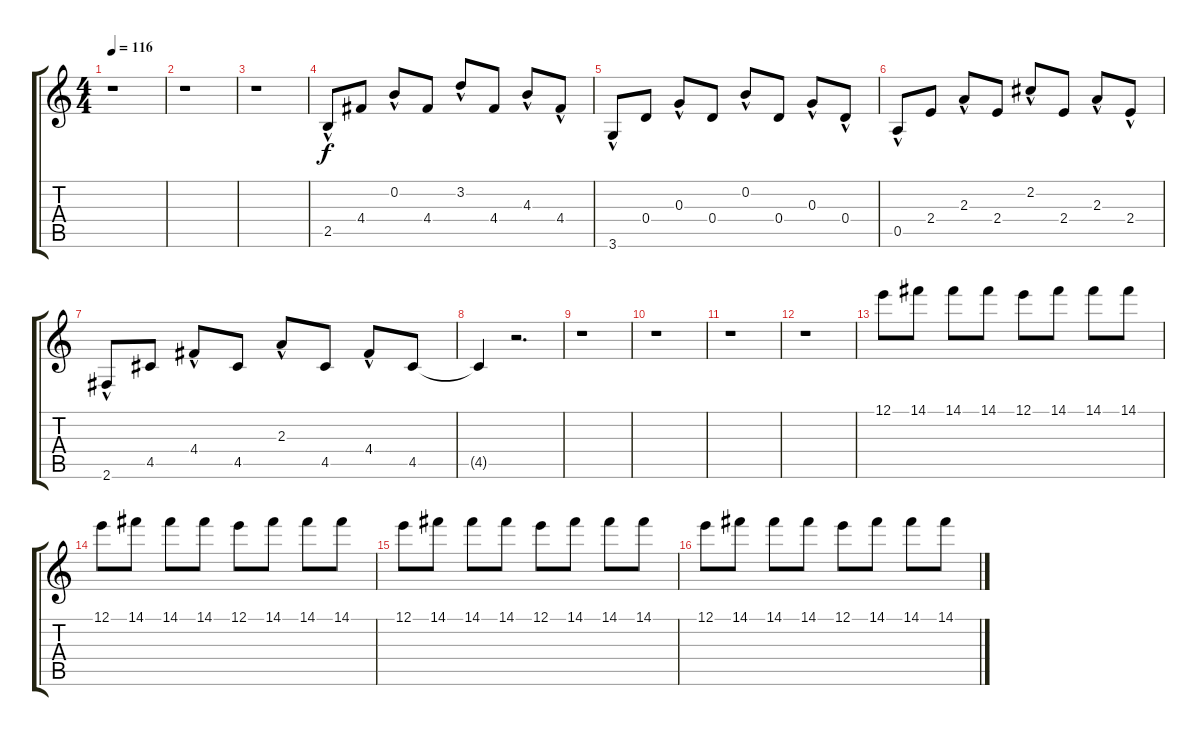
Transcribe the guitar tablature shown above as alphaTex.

\track "" {instrument acousticguitarsteel}
\staff {score tabs}
\tuning (E4 B3 G3 D3 A2 E2) {hide}
\ts (4 4)
\tempo 116
\clef g2
\ks c
r.1{dy f} |
r.1 |
r.1 |
2.5{hac}.8 4.4.8 0.2{hac}.8 4.4.8 3.2{hac}.8 4.4.8 4.3{hac}.8 4.4{hac}.8 |
3.6{hac}.8 0.4.8 0.3{hac}.8 0.4.8 0.2{hac}.8 0.4.8 0.3{hac}.8 0.4{hac}.8 |
0.5{hac}.8 2.4.8 2.3{hac}.8 2.4.8 2.2{hac}.8 2.4.8 2.3{hac}.8 2.4{hac}.8 |
2.6{hac}.8 4.5.8 4.4{hac}.8 4.5.8 2.3{hac}.8 4.5.8 4.4{hac}.8 4.5.8 |
4.5{t}.4 r.2{d} |
r.1 |
r.1 |
r.1 |
r.1 |
12.1.8 14.1.8 14.1.8 14.1.8 12.1.8 14.1.8 14.1.8 14.1.8 |
12.1.8 14.1.8 14.1.8 14.1.8 12.1.8 14.1.8 14.1.8 14.1.8 |
12.1.8 14.1.8 14.1.8 14.1.8 12.1.8 14.1.8 14.1.8 14.1.8 |
12.1.8 14.1.8 14.1.8 14.1.8 12.1.8 14.1.8 14.1.8 14.1.8
